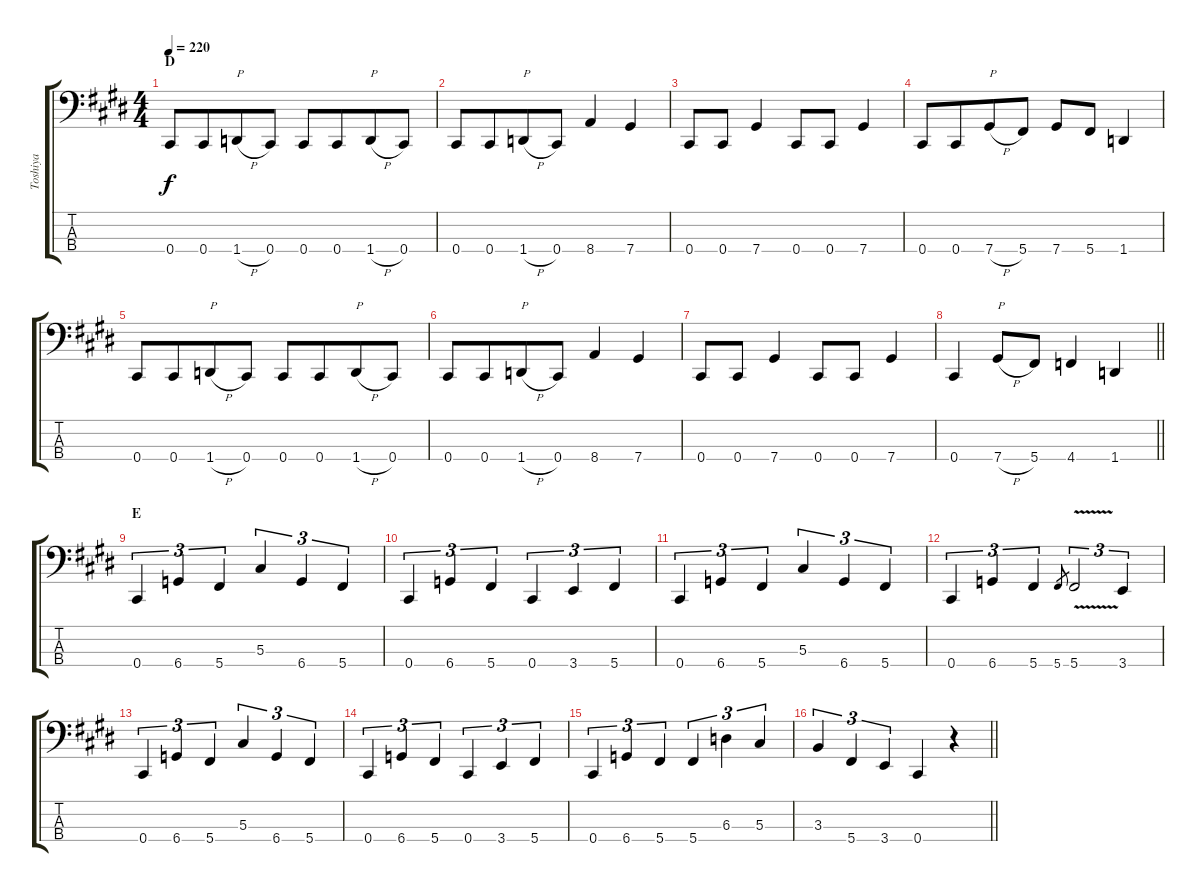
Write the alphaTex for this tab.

\track ("Toshiya" "Toshiya") {instrument electricbasspick}
\staff {score tabs}
\tuning (Gb2 Db2 Ab1 Db1) {hide}
\ts (4 4)
\section ("" "D")
\tempo 220
\clef f4
\ks c#minor
0.4.8{dy f} 0.4.8{beam merge} 1.4{h}.8{txt "P"} 0.4.8 0.4.8 0.4.8{beam merge} 1.4{h}.8{txt "P"} 0.4.8 |
0.4.8 0.4.8{beam merge} 1.4{h}.8{txt "P"} 0.4.8 8.4.4 7.4.4 |
0.4.8 0.4.8 7.4.4 0.4.8 0.4.8 7.4.4 |
0.4.8 0.4.8{beam merge} 7.4{h}.8{txt "P"} 5.4.8 7.4.8 5.4.8 1.4.4 |
0.4.8 0.4.8{beam merge} 1.4{h}.8{txt "P"} 0.4.8 0.4.8 0.4.8{beam merge} 1.4{h}.8{txt "P"} 0.4.8 |
0.4.8 0.4.8{beam merge} 1.4{h}.8{txt "P"} 0.4.8 8.4.4 7.4.4 |
0.4.8 0.4.8 7.4.4 0.4.8 0.4.8 7.4.4 |
\barLineRight lightlight
0.4.4 7.4{h}.8{txt "P"} 5.4.8 4.4.4 1.4.4 |
\section ("" "E")
0.4.4{tu (3 2)} 6.4.4{tu (3 2)} 5.4.4{tu (3 2)} 5.3.4{tu (3 2)} 6.4.4{tu (3 2)} 5.4.4{tu (3 2)} |
0.4.4{tu (3 2)} 6.4.4{tu (3 2)} 5.4.4{tu (3 2)} 0.4.4{tu (3 2)} 3.4.4{tu (3 2)} 5.4.4{tu (3 2)} |
0.4.4{tu (3 2)} 6.4.4{tu (3 2)} 5.4.4{tu (3 2)} 5.3.4{tu (3 2)} 6.4.4{tu (3 2)} 5.4.4{tu (3 2)} |
0.4.4{tu (3 2)} 6.4.4{tu (3 2)} 5.4.4{tu (3 2)} 5.4.8{gr} 5.4{v}.2{tu (3 2)} 3.4.4{tu (3 2)} |
0.4.4{tu (3 2)} 6.4.4{tu (3 2)} 5.4.4{tu (3 2)} 5.3.4{tu (3 2)} 6.4.4{tu (3 2)} 5.4.4{tu (3 2)} |
0.4.4{tu (3 2)} 6.4.4{tu (3 2)} 5.4.4{tu (3 2)} 0.4.4{tu (3 2)} 3.4.4{tu (3 2)} 5.4.4{tu (3 2)} |
0.4.4{tu (3 2)} 6.4.4{tu (3 2)} 5.4.4{tu (3 2)} 5.4.4{tu (3 2)} 6.3.4{tu (3 2)} 5.3.4{tu (3 2)} |
\barLineRight lightlight
3.3.4{tu (3 2)} 5.4.4{tu (3 2)} 3.4.4{tu (3 2)} 0.4.4 r.4
